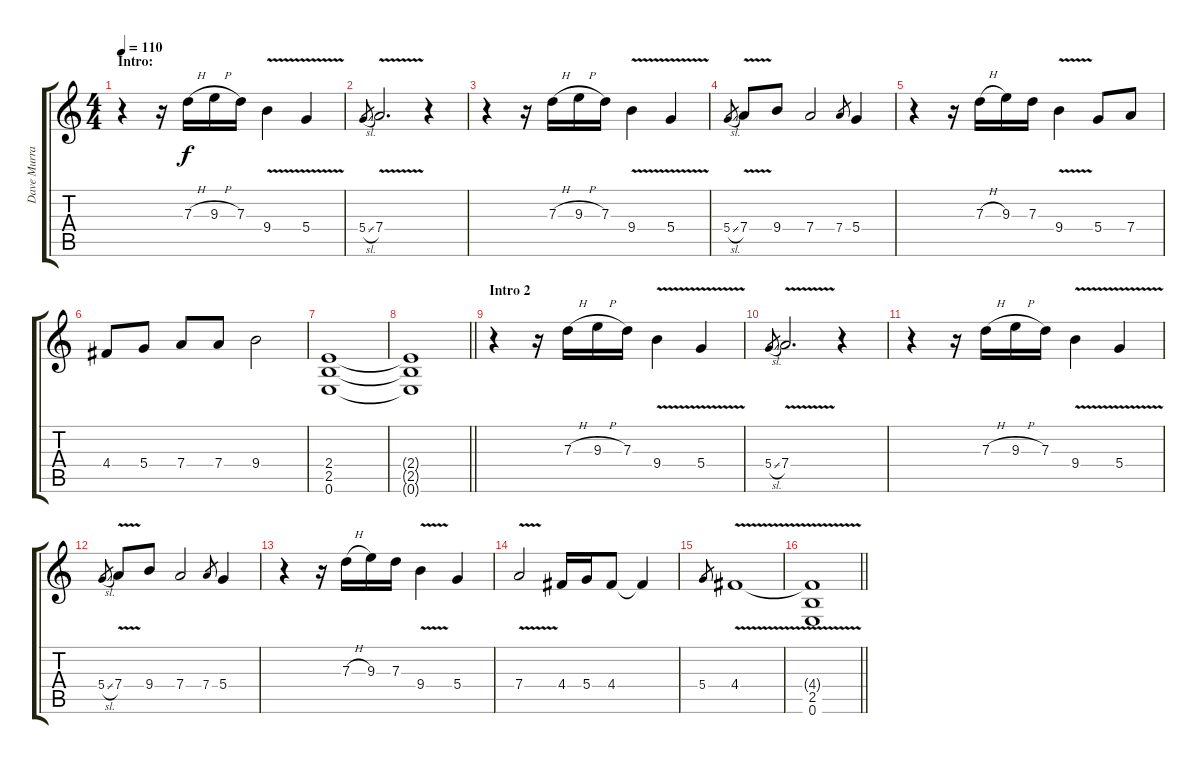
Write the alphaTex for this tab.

\track ("Dave Murray : (Distortion)" "Dave Murra") {instrument distortionguitar}
\staff {score tabs}
\tuning (E4 B3 G3 D3 A2 E2) {hide}
\ts (4 4)
\section ("" "Intro:")
\tempo 110
\tempo 90
\tempo 110
\clef g2
\ks c
r.4{dy f instrument distortionguitar} r.16 7.3{h}.16 9.3{h}.16 7.3.16 9.4{v}.4 5.4{v}.4 |
5.4{sl}.8{gr} 7.4{v}.2{d} r.4 |
r.4 r.16 7.3{h}.16 9.3{h}.16 7.3.16 9.4{v}.4 5.4{v}.4 |
5.4{sl}.8{gr} 7.4{v}.8 9.4.8 7.4.2 7.4.8{gr} 5.4.4 |
r.4 r.16 7.3{h}.16 9.3.16 7.3.16 9.4{v}.4 5.4.8 7.4.8 |
4.4.8 5.4.8 7.4.8 7.4.8 9.4.2 |
(2.4 2.5 0.6).1 |
\barLineRight lightlight
(2.4{t} 2.5{t} 0.6{t}).1 |
\section ("" "Intro 2")
r.4 r.16 7.3{h}.16 9.3{h}.16 7.3.16 9.4{v}.4 5.4{v}.4 |
5.4{sl}.8{gr} 7.4{v}.2{d} r.4 |
r.4 r.16 7.3{h}.16 9.3{h}.16 7.3.16 9.4{v}.4 5.4{v}.4 |
5.4{sl}.8{gr} 7.4{v}.8 9.4.8 7.4.2 7.4.8{gr} 5.4.4 |
r.4 r.16 7.3{h}.16 9.3.16 7.3.16 9.4{v}.4 5.4.4 |
7.4{v}.2 4.4.16 5.4.16 4.4.8 4.4{t}.4 |
5.4.8{gr} 4.4{v}.1 |
\barLineRight lightlight
(4.4{t} 2.5 0.6).1
